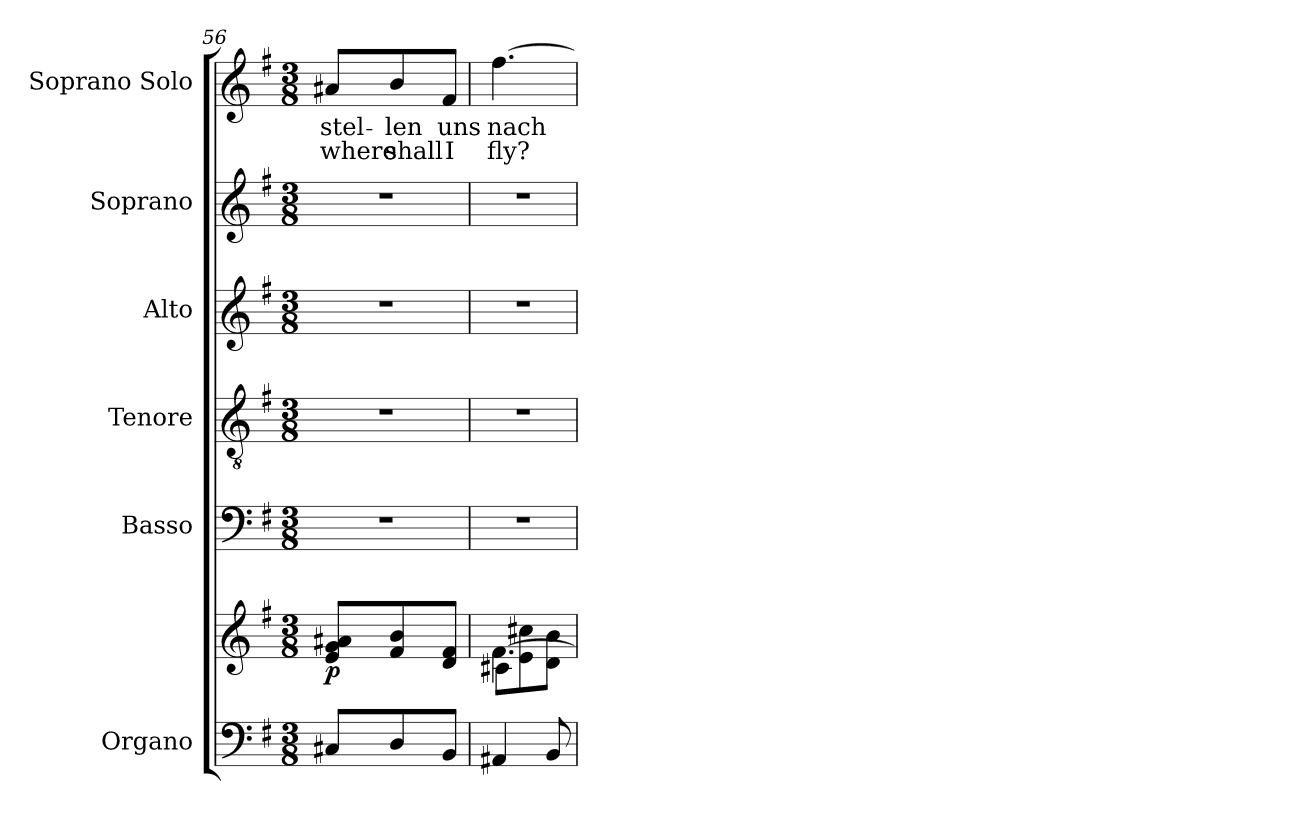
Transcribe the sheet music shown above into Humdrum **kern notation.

**kern	**kern	**dynam	**kern	**kern	**kern	**kern	**kern	**text	**text
*part6	*part6	*part6	*part5	*part4	*part3	*part2	*part1	*part1	*part1
*staff7	*staff6	*staff6/7	*staff5	*staff4	*staff3	*staff2	*staff1	*staff1	*staff1
*I"Organo	*	*	*I"Basso	*I"Tenore	*I"Alto	*I"Soprano	*I"Soprano Solo	*	*
*clefF4	*clefG2	*	*clefF4	*clefGv2	*clefG2	*clefG2	*clefG2	*	*
*k[f#]	*k[f#]	*	*k[f#]	*k[f#]	*k[f#]	*k[f#]	*k[f#]	*	*
*M3/8	*M3/8	*	*M3/8	*M3/8	*M3/8	*M3/8	*M3/8	*	*
=56	=56	=56	=56	=56	=56	=56	=56	=56	=56
!	!	!LO:DY:b	!	!	!	!	!	!LO:LY:b	!LO:LY:b
8C#X/L	8e/ 8g/ 8a#X/L	p	4.r	4.r	4.r	4.r	8a#X/L	stel-	where
!	!	!	!	!	!	!	!	!LO:LY:b	!LO:LY:b
8D/	8f#/ 8b/	.	.	.	.	.	8b/	-len	shall
!	!	!	!	!	!	!	!	!LO:LY:b	!LO:LY:b
8BB/J	8d/ 8f#/J	.	.	.	.	.	8f#/J	uns	I
!!LO:PB:g=z
=57	=57	=57	=57	=57	=57	=57	=57	=57	=57
*	*^	*	*	*	*	*	*	*	*
!	!	!	!	!	!	!	!	!	!LO:LY:b	!LO:LY:b
4AA#X/	[4.f#\	8c#X\L	.	4.r	4.r	4.r	4.r	[4.ff#\	nach	fly?
.	.	8e\ 8cc#X\	.	.	.	.	.	.	.	.
8BB/	.	8d\ 8b\J	.	.	.	.	.	.	.	.
*	*v	*v	*	*	*	*	*	*	*	*
=	=	=	=	=	=	=	=	=	=
*-	*-	*-	*-	*-	*-	*-	*-	*-	*-
